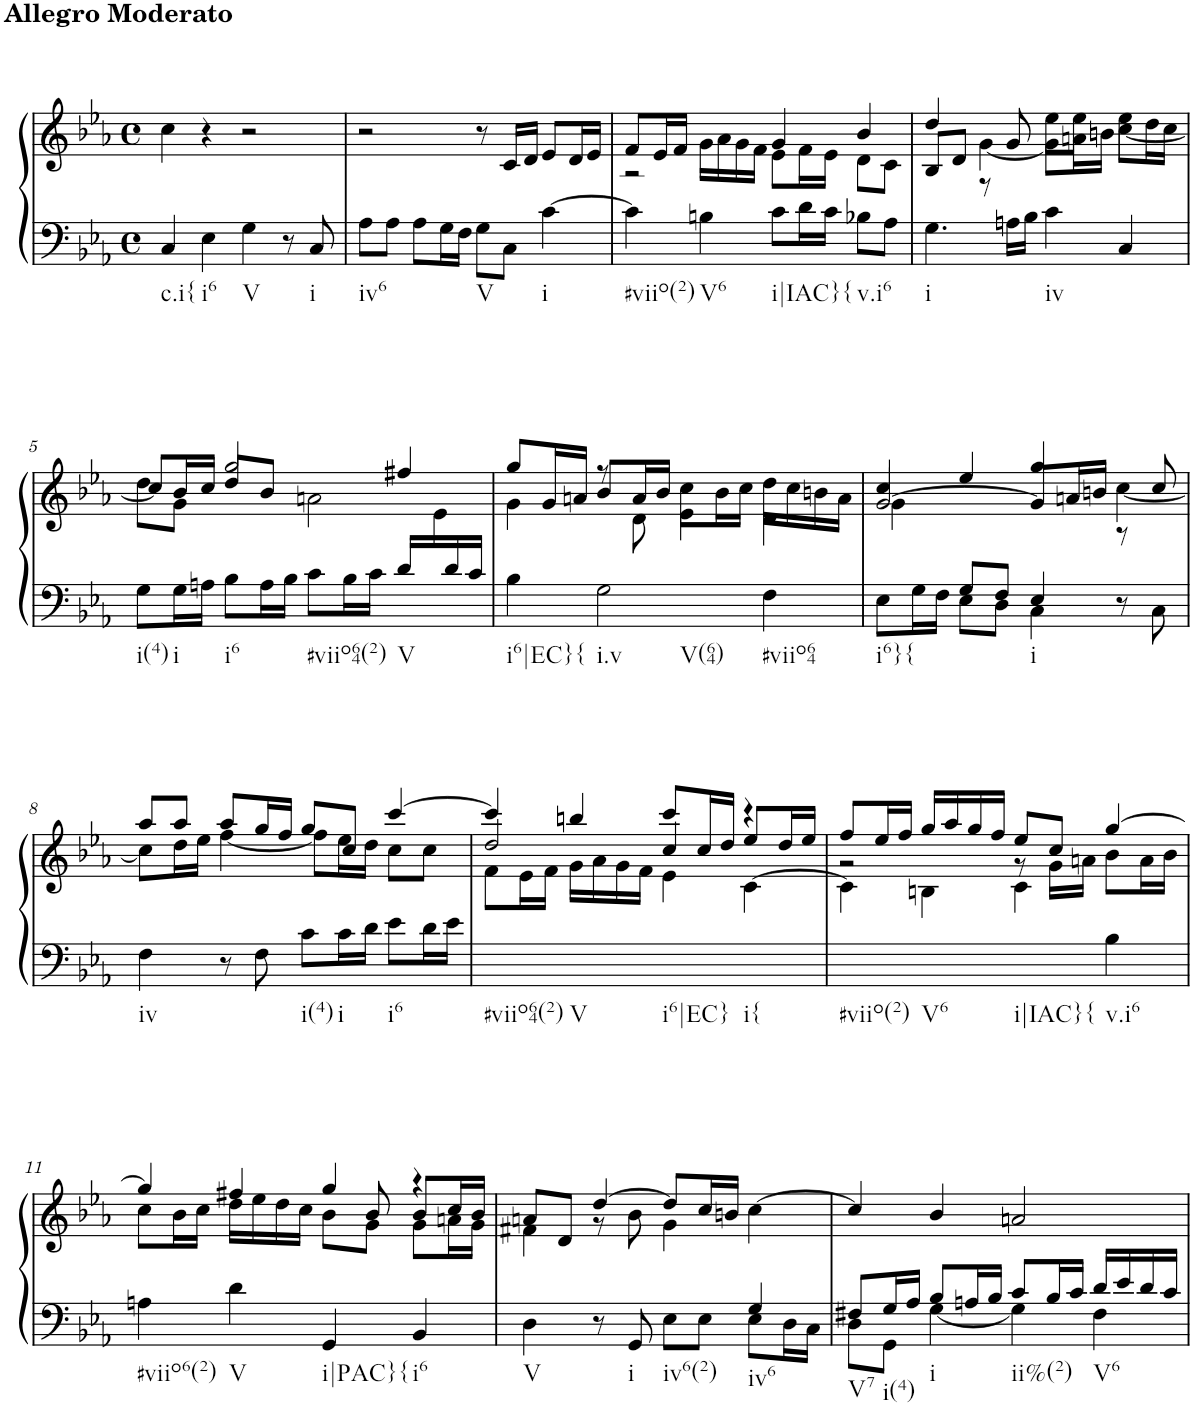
**kern	**kern
*part1	*part1
*staff2	*staff1
*I"Piano	*
*I'Pno.	*
*clefF4	*clefG2
*k[b-e-a-]	*k[b-e-a-]
*M4/4	*M4/4
*met(c)	*met(c)
=1	=1
!	!LO:TX:a:B:t=Allegro Moderato
!LO:TX:b:t=c.i{	!
4C/	4cc\
!LO:TX:b:t=i6	!
4E-\	4r
!LO:TX:b:t=V	!
4G\	2r
8r	.
!LO:TX:b:t=i	!
8C/	.
=2	=2
!LO:TX:b:t=iv6	!
8A-\L	2r
8A-\J	.
8A-\L	.
16G\L	.
16F\JJ	.
!LO:TX:b:t=V	!
8G\L	8r
8C\J	16c/LL
.	16d/JJ
!LO:TX:b:t=i	!
[4c\	8e-/L
.	16d/L
.	16e-/JJ
=3	=3
*	*^
!LO:TX:b:t=#viio(2)	!	!
4c\]	8f/L	2r
.	16e-/L	.
.	16f/JJ	.
!LO:TX:b:t=V6	!	!
4Bn\	16g\LL	.
.	16a-\	.
.	16g\	.
.	16f\JJ	.
!LO:TX:b:t=i|IAC}{	!	!
8c\L	8e-\L	4g/
16d\L	16f\L	.
16c\JJ	16e-\JJ	.
!LO:TX:b:t=v.i6	!	!
8B-X\L	8d\L	4b-/
8A-\J	8c\J	.
=4	=4	=4
!LO:TX:b:t=i	!	!
4.G\	8B-/L	4dd/
.	8d/J	.
.	[4g\	8r
16An\LL	.	8g/
16B-\JJ	.	.
!LO:TX:b:t=iv	!	!
4c\	8g\L]	8ee-\L
.	16an\L	8ee-\J
.	16bn\JJ	.
4C/	[4cc\	8ee-\L
.	.	16dd\L
.	.	16cc\JJ
!!LO:LB:g=z
=5	=5	=5
*	*	*^
!LO:TX:b:t=i(4)	!	!	!
8G\L	8cc/L]	8dd\L	16ryy
!LO:TX:b:t=i	!	!	!
*	*	*v	*v
16G\L	16b-/L	8g\J
16An\JJ	16cc/JJ	.
!LO:TX:b:t=i6	!	!
8B-\L	8dd/L	2gg/
16A\L	8b-/J	.
16B-\JJ	.	.
!LO:TX:b:t=#viio64(2)	!	!
8c\L	2an\	.
16B-\L	.	.
16c\JJ	.	.
!LO:TX:b:t=V	!	!
16d/LL	.	4ff#X/
*	*	*^
16ryy	.	.	16e-\
16d/	.	.	8ryy
16c/JJ	.	.	.
*	*	*v	*v
=6	=6	=6
!LO:TX:b:t=i6|EC}{	!	!
4B-\	4g\	8gg/L
.	.	16g/L
.	.	16an/JJ
!LO:TX:b:t=i.v	!	!
!LO:TX:b:t=V(64)	!	!
2G\	8r	8b-/L
.	8d\	16a/L
.	.	16b-/JJ
.	4e-\	8cc\L
.	.	16b-\L
.	.	16cc\JJ
!LO:TX:b:t=#viio64	!	!
4F\	4d\	16dd\LL
.	.	16cc\
.	.	16bn\
.	.	16a\JJ
=7	=7	=7
*^	*	*^
!LO:TX:b:t=i6}{	!	!	!	!
8E-\L	4ryy	[2g/	4cc/	4g\
16G\L	.	.	.	.
16F\JJ	.	.	.	.
8G/L	8E-\L	.	4ee-/	2.ryy
8F/J	8D\J	.	.	.
!LO:TX:b:t=i	!	!	!	!
4E-/	4C\	8g/L]	4gg/	.
.	.	16an/L	.	.
.	.	16bn/JJ	.	.
8r	4ryy	[4cc\	8r	.
8C\	.	.	8cc/	.
*v	*v	*	*	*
*	*	*v	*v
!!LO:LB:g=z
=8	=8	=8
!LO:TX:b:t=iv	!	!
4F\	8cc\L]	8aa-/L
.	16dd\L	8aa-/J
.	16ee-\JJ	.
8r	[4ff\	8aa-/L
8F\	.	16gg/L
.	.	16ff/JJ
!LO:TX:b:t=i(4)	!	!
8c\L	8ff\L]	8gg/L
!LO:TX:b:t=i	!	!
16c\L	16ee-\L	8cc/J
16d\JJ	16dd\JJ	.
!LO:TX:b:t=i6	!	!
8e-\L	8cc\L	[4ccc/
16d\L	8cc\J	.
16e-\JJ	.	.
=9	=9	=9
*	*	*^
!LO:TX:b:t=#viio64(2)	!	!	!
4ryy	2dd/	4ccc/]	8f\L
.	.	.	16e-\L
.	.	.	16f\JJ
!LO:TX:b:t=V	!	!	!
4ryy	.	4bbn/	16g\LL
.	.	.	16a-\
.	.	.	16g\
.	.	.	16f\JJ
!LO:TX:b:t=i6|EC}	!	!	!
4ryy	4cc/	8ccc/L	4e-\
.	.	16cc/L	.
.	.	16dd/JJ	.
!LO:TX:b:t=i{	!	!	!
4ryy	4r	8ee-/L	[4c\
.	.	16dd/L	.
.	.	16ee-/JJ	.
=10	=10	=10	=10
!LO:TX:b:t=#viio(2)	!	!	!
4ryy	8ff/L	2r	4c\]
.	16ee-/L	.	.
.	16ff/JJ	.	.
!LO:TX:b:t=V6	!	!	!
4ryy	16gg/LL	.	4Bn\
.	16aa-/	.	.
.	16gg/	.	.
.	16ff/JJ	.	.
!LO:TX:b:t=i|IAC}{	!	!	!
4ryy	8ee-/L	8r	4c\
.	8cc/J	16g\LL	.
.	.	16an\JJ	.
!LO:TX:b:t=v.i6	!	!	!
4B-\	[4gg/	8b-\L	4ryy
.	.	16a\L	.
.	.	16b-\JJ	.
!!LO:LB:g=z	!!	!!
=11	=11	=11	=11
!LO:TX:b:t=#viio6(2)	!	!	!
4An\	4gg/]	8cc\L	8ryy
*	*	*v	*v
.	.	16b-\L
.	.	16cc\JJ
!LO:TX:b:t=V	!	!
4d\	4ff#X/	16dd\LL
.	.	16ee-\
.	.	16dd\
.	.	16cc\JJ
!LO:TX:b:t=i|PAC}{	!	!
4GG/	4gg/	8b-\L
*	*	*^
.	.	8g\J	8b-/
!LO:TX:b:t=i6	!	!	!
4BB-/	4r	8g\L	8b-/L
.	.	16an\L	16cc/L
.	.	16g\JJ	16b-/JJ
=12	=12	=12	=12
*^	*	*	*
!LO:TX:b:t=V	!	!	!	!
*	*	*	*v	*v
4D\	2.ryy	8an/L	4f#X\
.	.	8d/J	.
8r	.	[4dd/	8r
!LO:TX:b:t=i	!	!	!
8GG/	.	.	8b-\
!LO:TX:b:t=iv6(2)	!	!	!
8E-\L	.	8dd/L]	4g\
8E-\J	.	16cc/L	.
.	.	16bn/JJ	.
!LO:TX:b:t=iv6	!	!	!
8E-\L	4G/	[4cc\	4ryy
16D\L	.	.	.
16C\JJ	.	.	.
*	*	*v	*v
=13	=13	=13
!LO:TX:b:t=V7	!	!
8F#X/L	8D\L	4cc/]
!LO:TX:b:t=i(4)	!	!
16G/L	8GG\J	.
16A-/JJ	.	.
!LO:TX:b:t=i	!	!
8B-/L	[4G\	4b-/
16An/L	.	.
16B-/JJ	.	.
!LO:TX:b:t=ii%(2)	!	!
8c/L	4G\]	2an/
16B-/L	.	.
16c/JJ	.	.
!LO:TX:b:t=V6	!	!
16d/LL	4F#\	.
16e-/	.	.
16d/	.	.
16c/JJ	.	.
*v	*v	*
=	=
*-	*-
